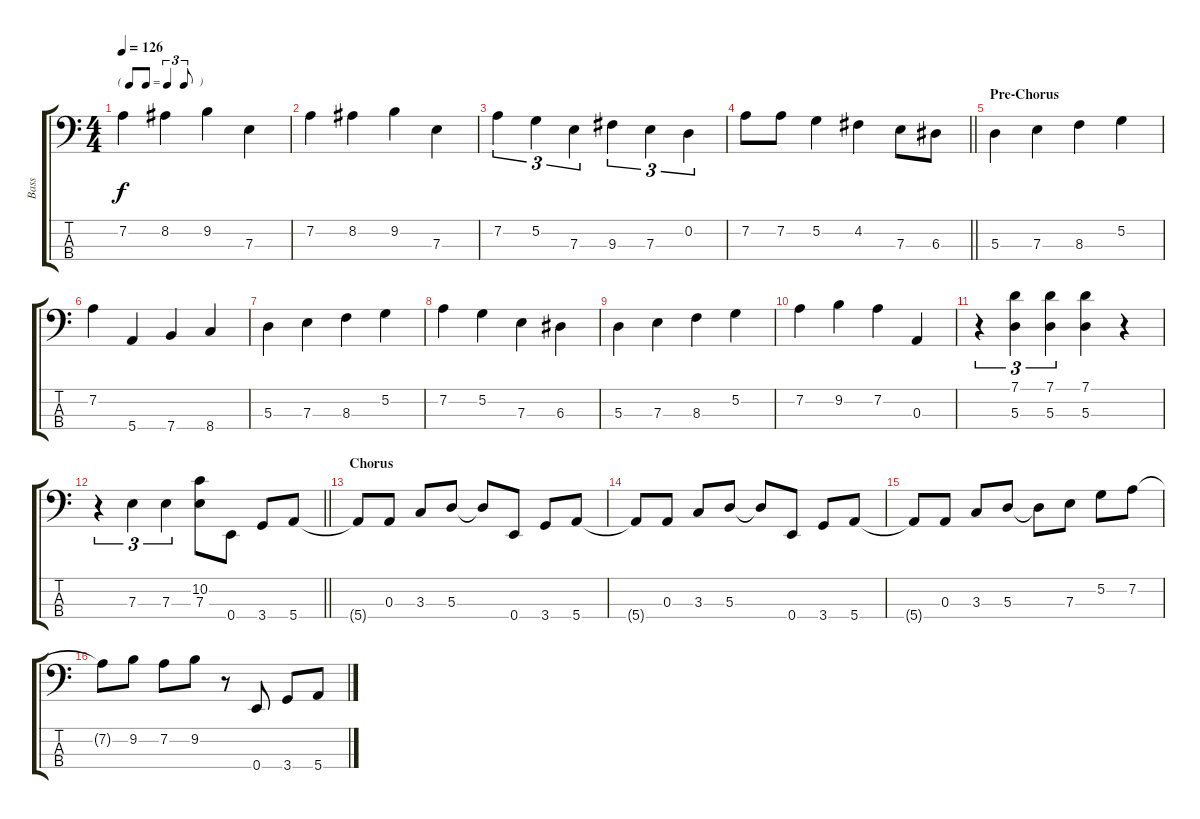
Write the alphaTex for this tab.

\track ("Bass" "Bass") {instrument acousticbass}
\staff {score tabs}
\tuning (G2 D2 A1 E1) {hide}
\ts (4 4)
\tf triplet8th
\tempo 126
\clef f4
\ks c
7.2.4{dy f} 8.2.4 9.2.4 7.3.4 |
7.2.4 8.2.4 9.2.4 7.3.4 |
7.2.4{tu (3 2)} 5.2.4{tu (3 2)} 7.3.4{tu (3 2)} 9.3.4{tu (3 2)} 7.3.4{tu (3 2)} 0.2.4{tu (3 2)} |
\barLineRight lightlight
7.2.8 7.2.8 5.2.4 4.2.4 7.3.8 6.3.8 |
\section ("" "Pre-Chorus")
5.3.4 7.3.4 8.3.4 5.2.4 |
7.2.4 5.4.4 7.4.4 8.4.4 |
5.3.4 7.3.4 8.3.4 5.2.4 |
7.2.4 5.2.4 7.3.4 6.3.4 |
5.3.4 7.3.4 8.3.4 5.2.4 |
7.2.4 9.2.4 7.2.4 0.3.4 |
r.4{tu (3 2)} (7.1 5.3).4{tu (3 2)} (7.1 5.3).4{tu (3 2)} (7.1 5.3).4 r.4 |
\barLineRight lightlight
r.4{tu (3 2)} 7.3.4{tu (3 2)} 7.3.4{tu (3 2)} (10.2 7.3).8 0.4.8 3.4.8 5.4.8 |
\section ("" "Chorus")
5.4{t}.8 0.3.8 3.3.8 5.3.8 5.3{t}.8 0.4.8 3.4.8 5.4.8 |
5.4{t}.8 0.3.8 3.3.8 5.3.8 5.3{t}.8 0.4.8 3.4.8 5.4.8 |
5.4{t}.8 0.3.8 3.3.8 5.3.8 5.3{t}.8 7.3.8 5.2.8 7.2.8 |
7.2{t}.8 9.2.8 7.2.8 9.2.8 r.8 0.4.8 3.4.8 5.4.8
